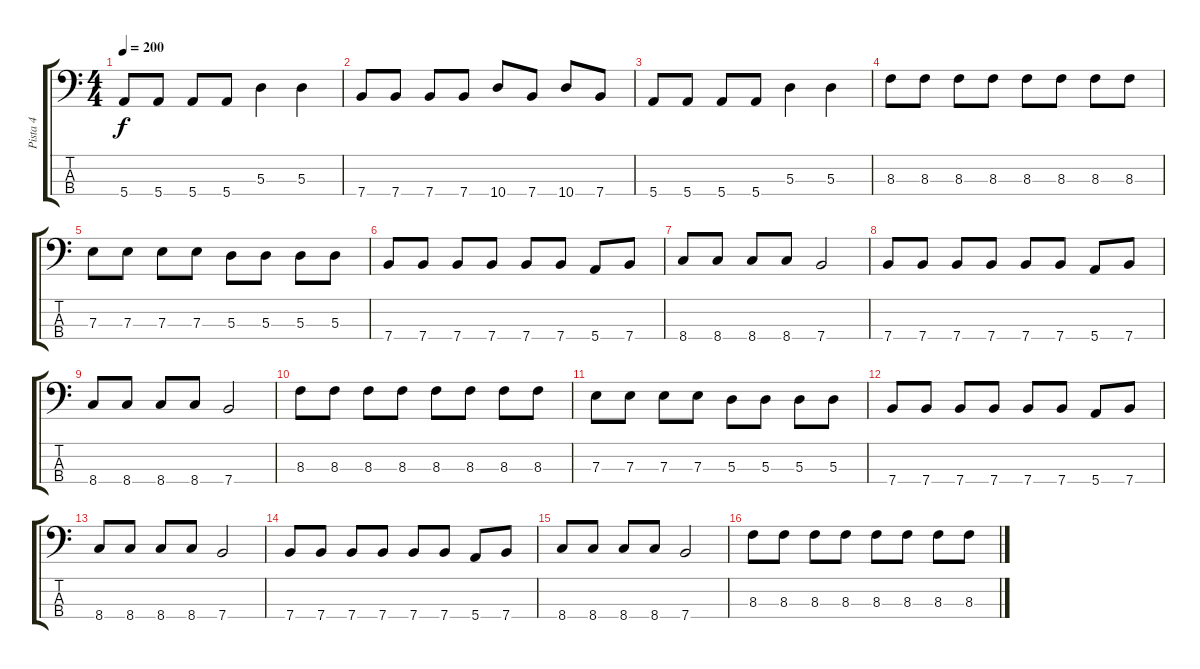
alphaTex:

\track ("Pista 4" "Pista 4") {instrument electricbassfinger}
\staff {score tabs}
\tuning (G2 D2 A1 E1) {hide}
\ts (4 4)
\tempo 200
\clef f4
\ks c
5.4.8{dy f} 5.4.8 5.4.8 5.4.8 5.3.4 5.3.4 |
7.4.8 7.4.8 7.4.8 7.4.8 10.4.8 7.4.8 10.4.8 7.4.8 |
5.4.8 5.4.8 5.4.8 5.4.8 5.3.4 5.3.4 |
8.3.8 8.3.8 8.3.8 8.3.8 8.3.8 8.3.8 8.3.8 8.3.8 |
7.3.8 7.3.8 7.3.8 7.3.8 5.3.8 5.3.8 5.3.8 5.3.8 |
7.4.8 7.4.8 7.4.8 7.4.8 7.4.8 7.4.8 5.4.8 7.4.8 |
8.4.8 8.4.8 8.4.8 8.4.8 7.4.2 |
7.4.8 7.4.8 7.4.8 7.4.8 7.4.8 7.4.8 5.4.8 7.4.8 |
8.4.8 8.4.8 8.4.8 8.4.8 7.4.2 |
8.3.8 8.3.8 8.3.8 8.3.8 8.3.8 8.3.8 8.3.8 8.3.8 |
7.3.8 7.3.8 7.3.8 7.3.8 5.3.8 5.3.8 5.3.8 5.3.8 |
7.4.8 7.4.8 7.4.8 7.4.8 7.4.8 7.4.8 5.4.8 7.4.8 |
8.4.8 8.4.8 8.4.8 8.4.8 7.4.2 |
7.4.8 7.4.8 7.4.8 7.4.8 7.4.8 7.4.8 5.4.8 7.4.8 |
8.4.8 8.4.8 8.4.8 8.4.8 7.4.2 |
8.3.8 8.3.8 8.3.8 8.3.8 8.3.8 8.3.8 8.3.8 8.3.8
